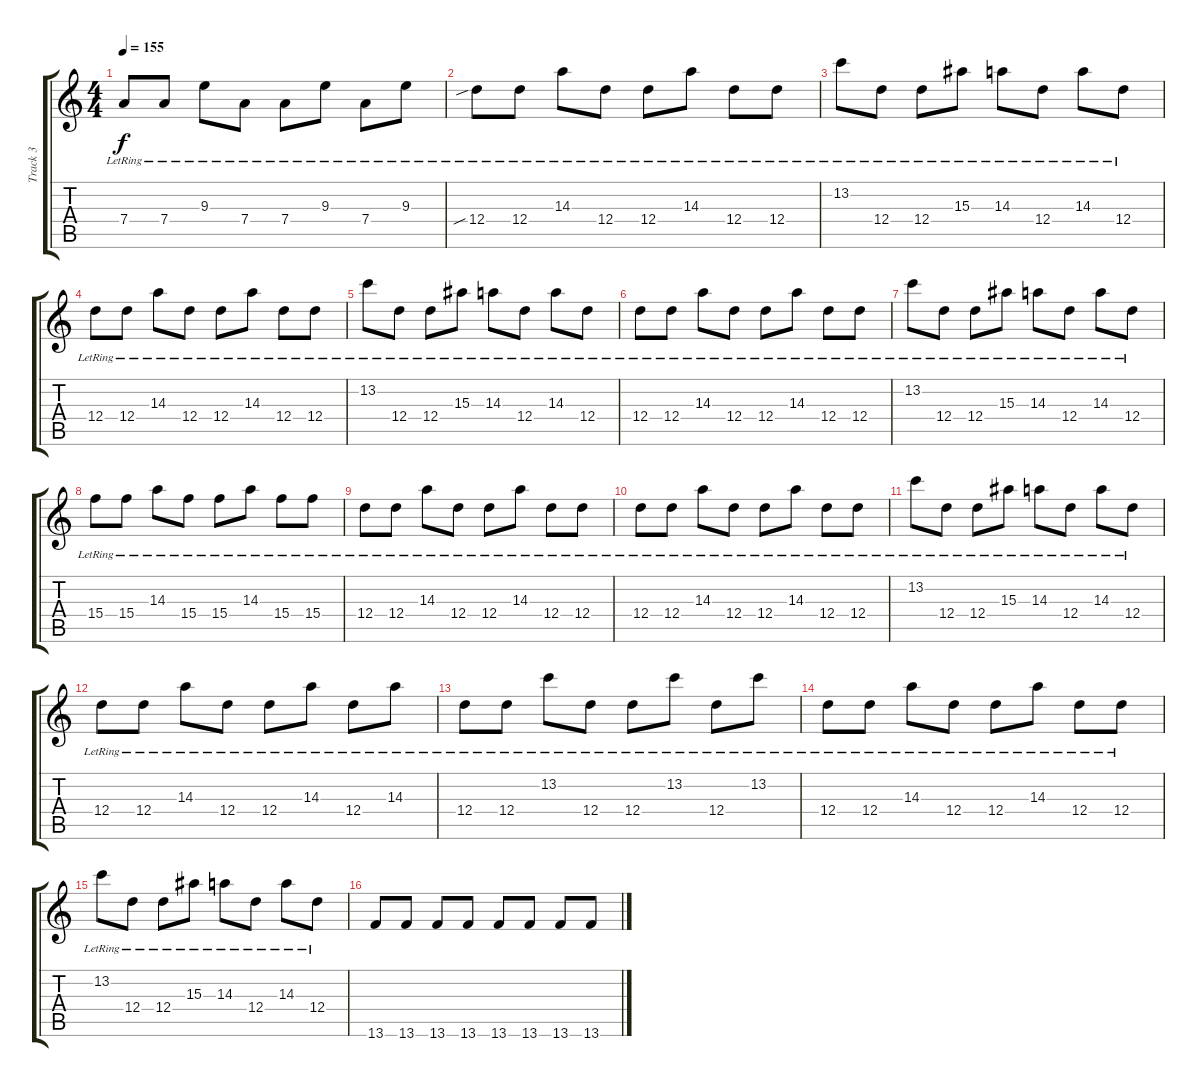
\track ("Track 3" "Track 3") {instrument electricguitarjazz}
\staff {score tabs}
\tuning (E4 B3 G3 D3 A2 E2) {hide}
\ts (4 4)
\tempo 155
\clef g2
\ks c
7.4{lr}.8{dy f} 7.4{lr}.8 9.3{lr}.8 7.4{lr}.8 7.4{lr}.8 9.3{lr}.8 7.4{lr}.8 9.3{lr}.8 |
12.4{sib lr}.8 12.4{lr}.8 14.3{lr}.8 12.4{lr}.8 12.4{lr}.8 14.3{lr}.8 12.4{lr}.8 12.4{lr}.8 |
13.2{lr}.8 12.4{lr}.8 12.4{lr}.8 15.3{lr}.8 14.3{lr}.8 12.4{lr}.8 14.3{lr}.8 12.4{lr}.8 |
12.4{lr}.8 12.4{lr}.8 14.3{lr}.8 12.4{lr}.8 12.4{lr}.8 14.3{lr}.8 12.4{lr}.8 12.4{lr}.8 |
13.2{lr}.8 12.4{lr}.8 12.4{lr}.8 15.3{lr}.8 14.3{lr}.8 12.4{lr}.8 14.3{lr}.8 12.4{lr}.8 |
12.4{lr}.8 12.4{lr}.8 14.3{lr}.8 12.4{lr}.8 12.4{lr}.8 14.3{lr}.8 12.4{lr}.8 12.4{lr}.8 |
13.2{lr}.8 12.4{lr}.8 12.4{lr}.8 15.3{lr}.8 14.3{lr}.8 12.4{lr}.8 14.3{lr}.8 12.4{lr}.8 |
15.4{lr}.8 15.4{lr}.8 14.3{lr}.8 15.4{lr}.8 15.4{lr}.8 14.3{lr}.8 15.4{lr}.8 15.4{lr}.8 |
12.4{lr}.8 12.4{lr}.8 14.3{lr}.8 12.4{lr}.8 12.4{lr}.8 14.3{lr}.8 12.4{lr}.8 12.4{lr}.8 |
12.4{lr}.8 12.4{lr}.8 14.3{lr}.8 12.4{lr}.8 12.4{lr}.8 14.3{lr}.8 12.4{lr}.8 12.4{lr}.8 |
13.2{lr}.8 12.4{lr}.8 12.4{lr}.8 15.3{lr}.8 14.3{lr}.8 12.4{lr}.8 14.3{lr}.8 12.4{lr}.8 |
12.4{lr}.8 12.4{lr}.8 14.3{lr}.8 12.4{lr}.8 12.4{lr}.8 14.3{lr}.8 12.4{lr}.8 14.3{lr}.8 |
12.4{lr}.8 12.4{lr}.8 13.2{lr}.8 12.4{lr}.8 12.4{lr}.8 13.2{lr}.8 12.4{lr}.8 13.2{lr}.8 |
12.4{lr}.8 12.4{lr}.8 14.3{lr}.8 12.4{lr}.8 12.4{lr}.8 14.3{lr}.8 12.4{lr}.8 12.4{lr}.8 |
13.2{lr}.8 12.4{lr}.8 12.4{lr}.8 15.3{lr}.8 14.3{lr}.8 12.4{lr}.8 14.3{lr}.8 12.4{lr}.8 |
13.6.8 13.6.8 13.6.8 13.6.8 13.6.8 13.6.8 13.6.8 13.6.8
